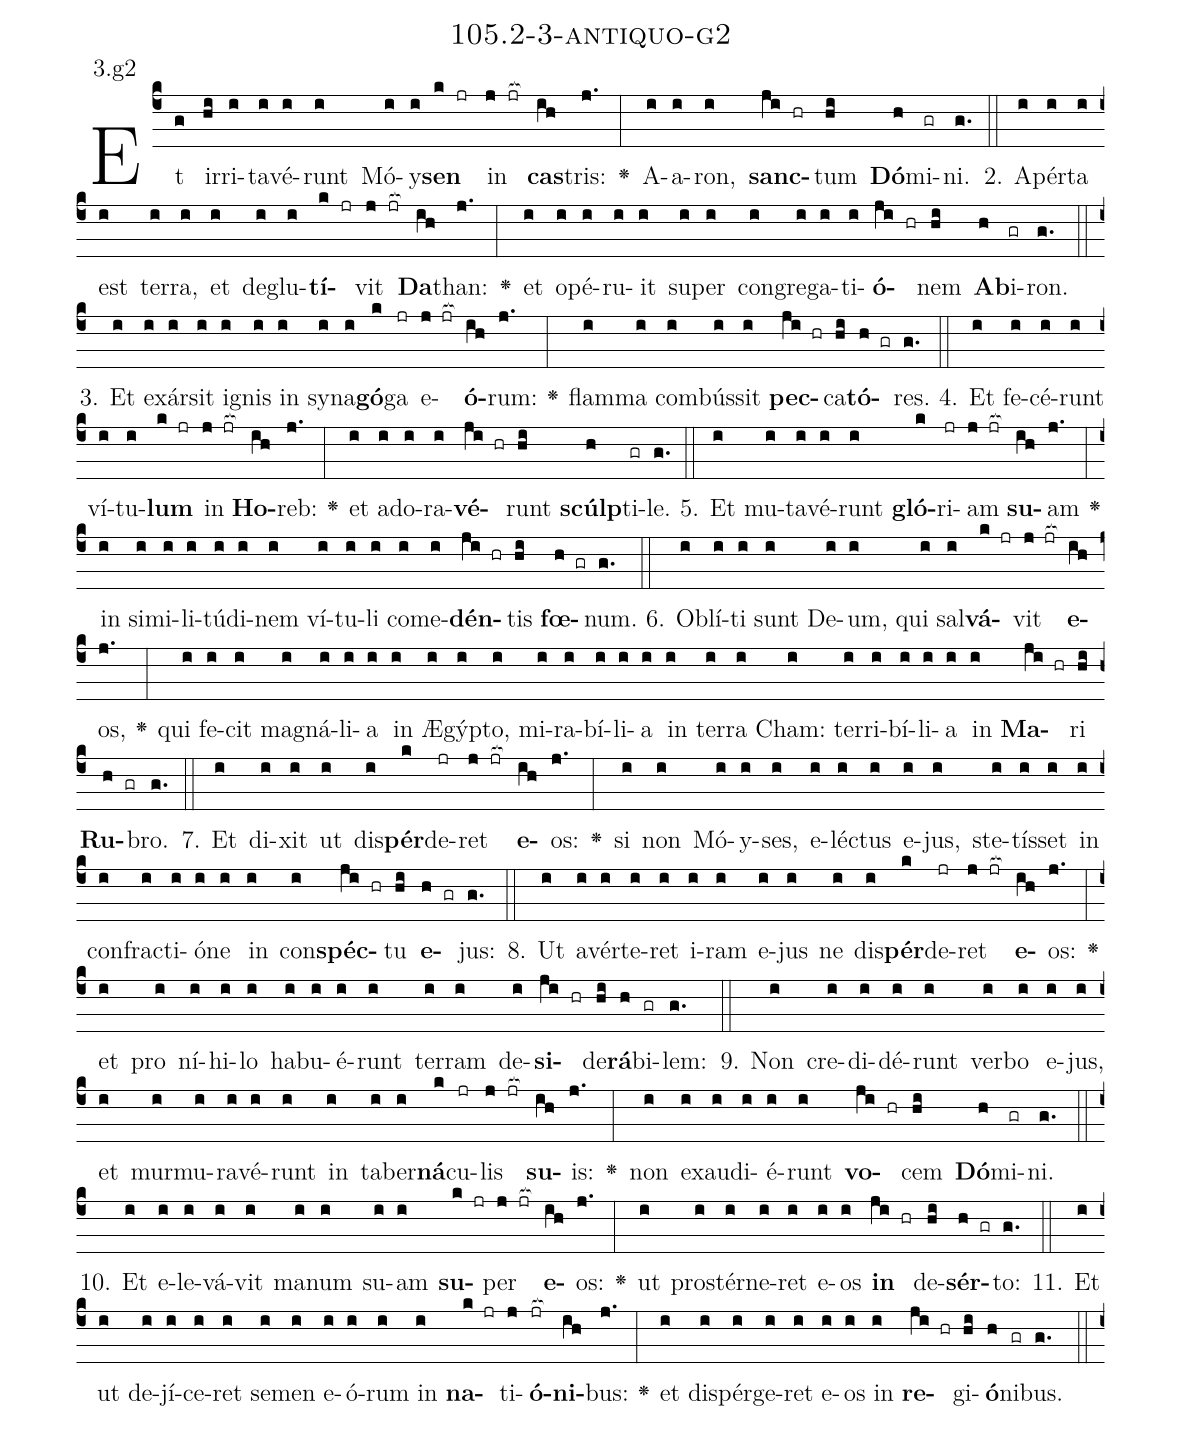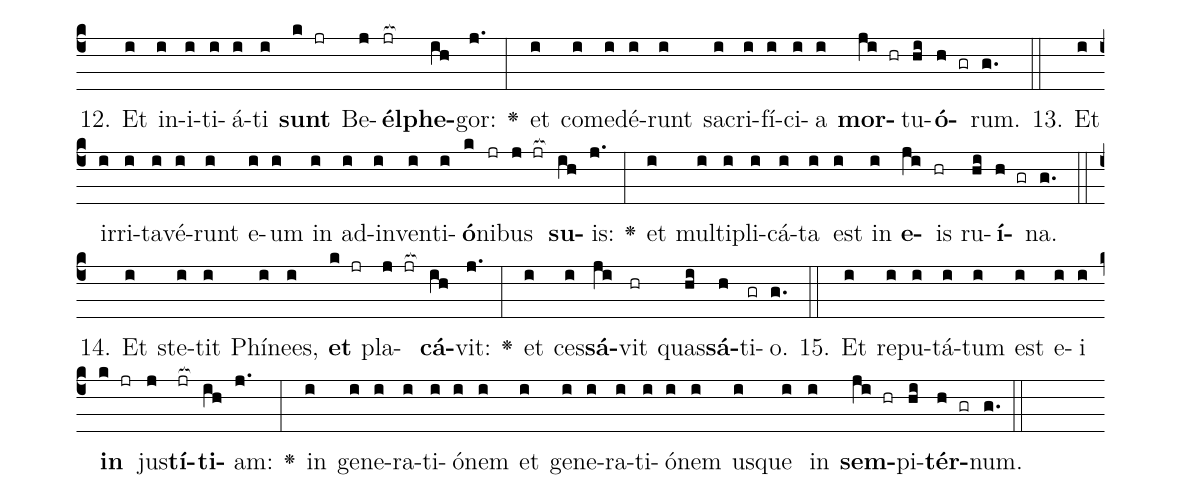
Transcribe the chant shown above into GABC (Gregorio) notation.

name: 105.2-3-antiquo-g2;
annotation: 3.g2;
%%
(c4)Et(g) ir(hi)ri(i)ta(i)vé(i)runt(i) Mó(i)y(i)<b>sen</b>(k jr) in(j jr[ocb:1{]) <b>cas</b>(ih[ocb:0}])tris:(j.) <v>\greheightstar</v>(:) A(i)a(i)ron,(i) <b>sanc</b>(ji hr)tum(hi) <b>Dó</b>(h)mi(gr)ni.(g.) (::)
2. A(i)pér(i)ta(i) est(i) ter(i)ra,(i) et(i) de(i)glu(i)<b>tí</b>(k jr)vit(j jr[ocb:1{]) <b>Da</b>(ih[ocb:0}])than:(j.) <v>\greheightstar</v>(:) et(i) o(i)pé(i)ru(i)it(i) su(i)per(i) con(i)gre(i)ga(i)ti(i)<b>ó</b>(ji hr)nem(hi) <b>Ab</b>(h)i(gr)ron.(g.) (::)
3. Et(i) ex(i)ár(i)sit(i) i(i)gnis(i) in(i) sy(i)na(i)<b>gó</b>(k)ga(jr) e(j jr[ocb:1{])<b>ó</b>(ih[ocb:0}])rum:(j.) <v>\greheightstar</v>(:) flam(i)ma(i) com(i)bús(i)sit(i) <b>pec</b>(ji hr)ca(hi)<b>tó</b>(h gr)res.(g.) (::)
4. Et(i) fe(i)cé(i)runt(i) ví(i)tu(i)<b>lum</b>(k jr) in(j jr[ocb:1{]) <b>Ho</b>(ih[ocb:0}])reb:(j.) <v>\greheightstar</v>(:) et(i) ad(i)o(i)ra(i)<b>vé</b>(ji hr)runt(hi) <b>scúlp</b>(h)ti(gr)le.(g.) (::)
5. Et(i) mu(i)ta(i)vé(i)runt(i) <b>gló</b>(k)ri(jr)am(j jr[ocb:1{]) <b>su</b>(ih[ocb:0}])am(j.) <v>\greheightstar</v>(:) in(i) si(i)mi(i)li(i)tú(i)di(i)nem(i) ví(i)tu(i)li(i) com(i)e(i)<b>dén</b>(ji hr)tis(hi) <b>fœ</b>(h gr)num.(g.) (::)
6. Ob(i)lí(i)ti(i) sunt(i) De(i)um,(i) qui(i) sal(i)<b>vá</b>(k jr)vit(j jr[ocb:1{]) <b>e</b>(ih[ocb:0}])os,(j.) <v>\greheightstar</v>(:) qui(i) fe(i)cit(i) ma(i)gná(i)li(i)a(i) in(i) Æ(i)gýp(i)to,(i) mi(i)ra(i)bí(i)li(i)a(i) in(i) ter(i)ra(i) Cham:(i) ter(i)ri(i)bí(i)li(i)a(i) in(i) <b>Ma</b>(ji hr)ri(hi) <b>Ru</b>(h gr)bro.(g.) (::)
7. Et(i) di(i)xit(i) ut(i) dis(i)<b>pér</b>(k)de(jr)ret(j jr[ocb:1{]) <b>e</b>(ih[ocb:0}])os:(j.) <v>\greheightstar</v>(:) si(i) non(i) Mó(i)y(i)ses,(i) e(i)léc(i)tus(i) e(i)jus,(i) ste(i)tís(i)set(i) in(i) con(i)frac(i)ti(i)ó(i)ne(i) in(i) con(i)<b>spéc</b>(ji hr)tu(hi) <b>e</b>(h gr)jus:(g.) (::)
8. Ut(i) a(i)vér(i)te(i)ret(i) i(i)ram(i) e(i)jus(i) ne(i) dis(i)<b>pér</b>(k)de(jr)ret(j jr[ocb:1{]) <b>e</b>(ih[ocb:0}])os:(j.) <v>\greheightstar</v>(:) et(i) pro(i) ní(i)hi(i)lo(i) ha(i)bu(i)é(i)runt(i) ter(i)ram(i) de(i)<b>si</b>(ji hr)de(hi)<b>rá</b>(h)bi(gr)lem:(g.) (::)
9. Non(i) cre(i)di(i)dé(i)runt(i) ver(i)bo(i) e(i)jus,(i) et(i) mur(i)mu(i)ra(i)vé(i)runt(i) in(i) ta(i)ber(i)<b>ná</b>(k)cu(jr)lis(j jr[ocb:1{]) <b>su</b>(ih[ocb:0}])is:(j.) <v>\greheightstar</v>(:) non(i) ex(i)au(i)di(i)é(i)runt(i) <b>vo</b>(ji hr)cem(hi) <b>Dó</b>(h)mi(gr)ni.(g.) (::)
10. Et(i) e(i)le(i)vá(i)vit(i) ma(i)num(i) su(i)am(i) <b>su</b>(k jr)per(j jr[ocb:1{]) <b>e</b>(ih[ocb:0}])os:(j.) <v>\greheightstar</v>(:) ut(i) pro(i)stér(i)ne(i)ret(i) e(i)os(i) <b>in</b>(ji hr) de(hi)<b>sér</b>(h gr)to:(g.) (::)
11. Et(i) ut(i) de(i)jí(i)ce(i)ret(i) se(i)men(i) e(i)ó(i)rum(i) in(i) <b>na</b>(k jr)ti(j)<b>ó</b>(jr[ocb:1{])<b>ni</b>(ih[ocb:0}])bus:(j.) <v>\greheightstar</v>(:) et(i) di(i)spér(i)ge(i)ret(i) e(i)os(i) in(i) <b>re</b>(ji hr)gi(hi)<b>ó</b>(h)ni(gr)bus.(g.) (::)
12. Et(i) in(i)i(i)ti(i)á(i)ti(i) <b>sunt</b>(k jr) Be(j)<b>él</b>(jr[ocb:1{])<b>phe</b>(ih[ocb:0}])gor:(j.) <v>\greheightstar</v>(:) et(i) com(i)e(i)dé(i)runt(i) sa(i)cri(i)fí(i)ci(i)a(i) <b>mor</b>(ji hr)tu(hi)<b>ó</b>(h gr)rum.(g.) (::)
13. Et(i) ir(i)ri(i)ta(i)vé(i)runt(i) e(i)um(i) in(i) ad(i)in(i)ven(i)ti(i)<b>ó</b>(k)ni(jr)bus(j jr[ocb:1{]) <b>su</b>(ih[ocb:0}])is:(j.) <v>\greheightstar</v>(:) et(i) mul(i)ti(i)pli(i)cá(i)ta(i) est(i) in(i) <b>e</b>(ji)is(hr) ru(hi)<b>í</b>(h gr)na.(g.) (::)
14. Et(i) ste(i)tit(i) Phí(i)nees,(i) <b>et</b>(k jr) pla(j jr[ocb:1{])<b>cá</b>(ih[ocb:0}])vit:(j.) <v>\greheightstar</v>(:) et(i) ces(i)<b>sá</b>(ji)vit(hr) quas(hi)<b>sá</b>(h)ti(gr)o.(g.) (::)
15. Et(i) re(i)pu(i)tá(i)tum(i) est(i) e(i)i(i) <b>in</b>(k jr) jus(j)<b>tí</b>(jr[ocb:1{])<b>ti</b>(ih[ocb:0}])am:(j.) <v>\greheightstar</v>(:) in(i) ge(i)ne(i)ra(i)ti(i)ó(i)nem(i) et(i) ge(i)ne(i)ra(i)ti(i)ó(i)nem(i) us(i)que(i) in(i) <b>sem</b>(ji hr)pi(hi)<b>tér</b>(h gr)num.(g.) (::)
